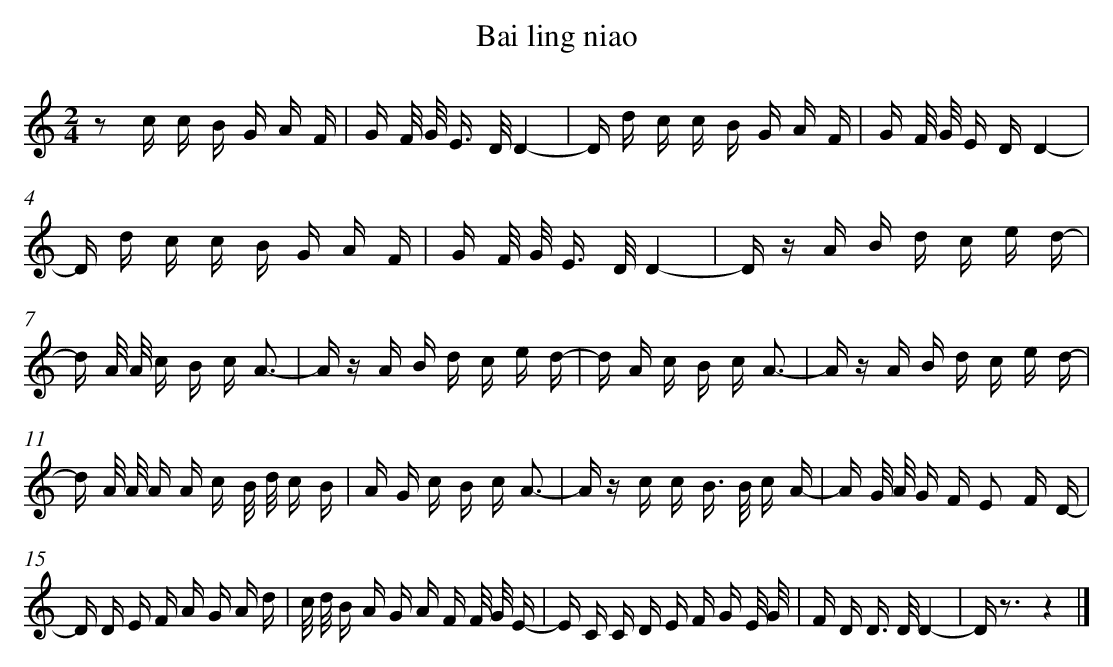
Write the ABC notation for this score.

X:1
T: Bai ling niao
L: 1/16
M: 2/4
K: C
z2 c c B G A F [I:setbarnb 1]|
G F/ G< E D/D4- |
D d c c B G A F |
G F/ G/ E DD4- |
D d c c B G A F |
G F/ G< E D/D4- |
D z A B d c e d- |
d A/ A/ c B c A3- |
A z A B d c e d- |
d A c B c A3- |
A z A B d c e d- |
d A/ A/ A A c B/ d/ c B |
A G c B c A3- |
A z c c B> B c A- |
A G/ A/ G F E2 F D- |
D D E F A G A d |
c/ d/ B A G A F F/ G/ E- |
E C C D E F G E/ G/ |
F D D> DD4- |
D2< z2z4 |]
